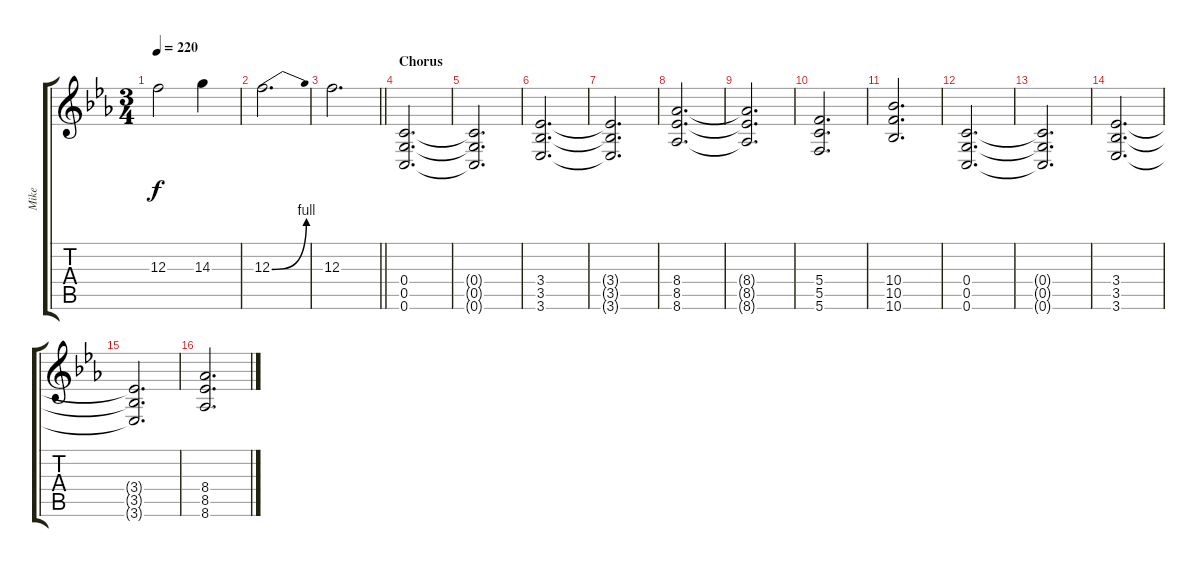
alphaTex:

\track ("Mike" "Mike") {instrument distortionguitar}
\staff {score tabs}
\tuning (D4 A3 F3 C3 G2 C2) {hide}
\ts (3 4)
\tempo 220
\clef g2
\ks cminor
12.3.2{dy f} 14.3.4 |
12.3{be (bend 0 0 60 4)}.2{d} |
\barLineRight lightlight
12.3.2{d} |
\section ("" "Chorus")
(0.4 0.5 0.6).2{d} |
(0.4{t} 0.5{t} 0.6{t}).2{d} |
(3.4 3.5 3.6).2{d} |
(3.4{t} 3.5{t} 3.6{t}).2{d} |
(8.4 8.5 8.6).2{d} |
(8.4{t} 8.5{t} 8.6{t}).2{d} |
(5.4 5.5 5.6).2{d} |
(10.4 10.5 10.6).2{d} |
(0.4 0.5 0.6).2{d} |
(0.4{t} 0.5{t} 0.6{t}).2{d} |
(3.4 3.5 3.6).2{d} |
(3.4{t} 3.5{t} 3.6{t}).2{d} |
(8.4 8.5 8.6).2{d}
